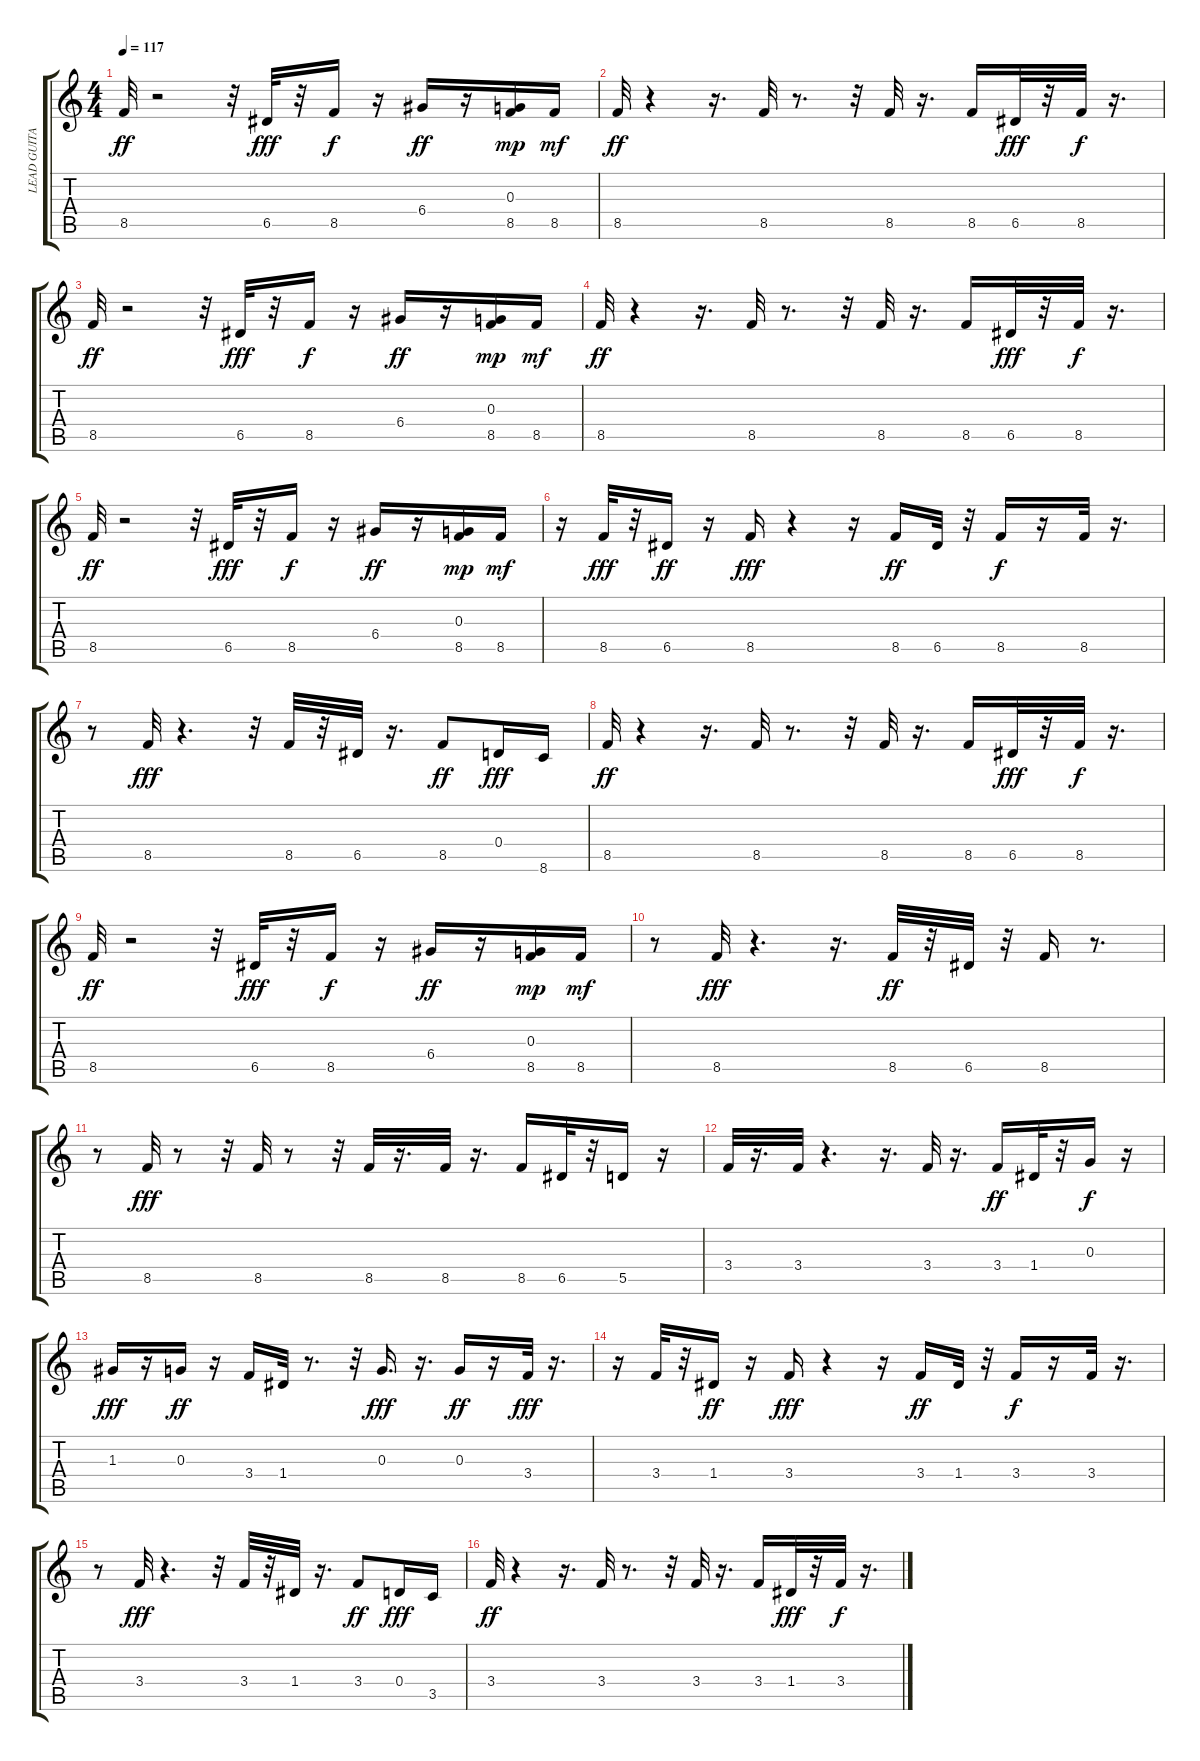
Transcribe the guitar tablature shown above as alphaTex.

\track ("LEAD GUITAR" "LEAD GUITA") {instrument electricguitarjazz}
\staff {score tabs}
\tuning (E4 B3 G3 D3 A2 E2) {hide}
\ts (4 4)
\tempo 117
\clef g2
\ks c
8.5.32{dy ff} r.2 r.32 6.5.32{dy fff} r.32 8.5.16{dy f} r.16 6.4.16{dy ff} r.16 (0.3 8.5).16{dy mp} 8.5.16{dy mf} |
8.5.32{dy ff} r.4 r.16{d} 8.5.32 r.8{d} r.32 8.5.32 r.16{d} 8.5.16 6.5.32{dy fff} r.32 8.5.32{dy f} r.16{d} |
8.5.32{dy ff} r.2 r.32 6.5.32{dy fff} r.32 8.5.16{dy f} r.16 6.4.16{dy ff} r.16 (0.3 8.5).16{dy mp} 8.5.16{dy mf} |
8.5.32{dy ff} r.4 r.16{d} 8.5.32 r.8{d} r.32 8.5.32 r.16{d} 8.5.16 6.5.32{dy fff} r.32 8.5.32{dy f} r.16{d} |
8.5.32{dy ff} r.2 r.32 6.5.32{dy fff} r.32 8.5.16{dy f} r.16 6.4.16{dy ff} r.16 (0.3 8.5).16{dy mp} 8.5.16{dy mf} |
r.16 8.5.32{dy fff} r.32 6.5.16{dy ff} r.16 8.5.16{dy fff} r.4 r.16 8.5.16{dy ff} 6.5.32 r.32 8.5.16{dy f} r.16 8.5.32 r.16{d} |
r.8 8.5.32{dy fff} r.4{d} r.32 8.5.32 r.32 6.5.32 r.16{d} 8.5.8{dy ff} 0.4.16{dy fff} 8.6.16 |
8.5.32{dy ff} r.4 r.16{d} 8.5.32 r.8{d} r.32 8.5.32 r.16{d} 8.5.16 6.5.32{dy fff} r.32 8.5.32{dy f} r.16{d} |
8.5.32{dy ff} r.2 r.32 6.5.32{dy fff} r.32 8.5.16{dy f} r.16 6.4.16{dy ff} r.16 (0.3 8.5).16{dy mp} 8.5.16{dy mf} |
r.8 8.5.32{dy fff} r.4{d} r.16{d} 8.5.32{dy ff} r.32 6.5.32 r.32 8.5.16 r.8{d} |
r.8 8.5.32{dy fff} r.8 r.32 8.5.32 r.8 r.32 8.5.32 r.16{d} 8.5.32 r.16{d} 8.5.16 6.5.32 r.32 5.5.16 r.16 |
3.4.32 r.16{d} 3.4.32 r.4{d} r.16{d} 3.4.32 r.16{d} 3.4.16{dy ff} 1.4.32 r.32 0.3.16{dy f} r.16 |
1.3.16{dy fff} r.16 0.3.16{dy ff} r.16 3.4.16 1.4.32 r.8{d} r.32 0.3.16{d dy fff} r.16{d} 0.3.16{dy ff} r.16 3.4.32{dy fff} r.16{d} |
r.16 3.4.32 r.32 1.4.16{dy ff} r.16 3.4.16{dy fff} r.4 r.16 3.4.16{dy ff} 1.4.32 r.32 3.4.16{dy f} r.16 3.4.32 r.16{d} |
r.8 3.4.32{dy fff} r.4{d} r.32 3.4.32 r.32 1.4.32 r.16{d} 3.4.8{dy ff} 0.4.16{dy fff} 3.5.16 |
3.4.32{dy ff} r.4 r.16{d} 3.4.32 r.8{d} r.32 3.4.32 r.16{d} 3.4.16 1.4.32{dy fff} r.32 3.4.32{dy f} r.16{d}
